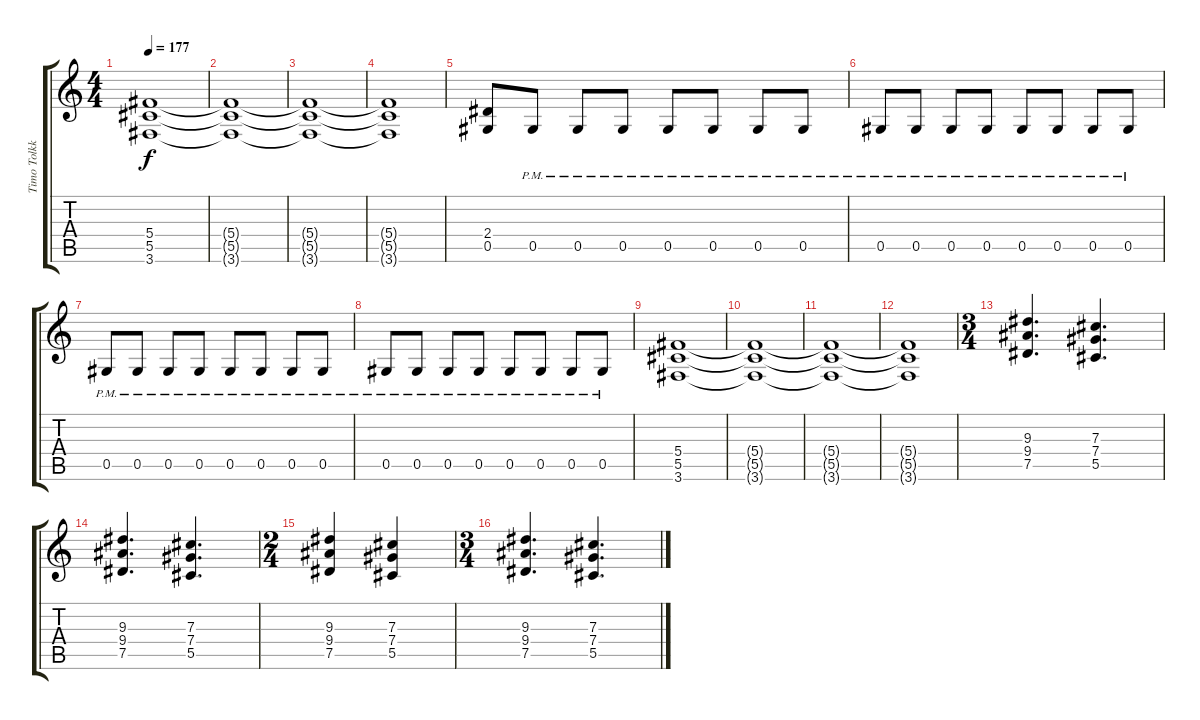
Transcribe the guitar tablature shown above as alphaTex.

\track ("Timo Tolkki 1" "Timo Tolkk") {instrument distortionguitar}
\staff {score tabs}
\tuning (Eb4 Bb3 Gb3 Db3 Ab2 Eb2) {hide}
\ts (4 4)
\tempo 177
\clef g2
\ks c
(5.4 5.5 3.6).1{dy f} |
(5.4{t} 5.5{t} 3.6{t}).1 |
(5.4{t} 5.5{t} 3.6{t}).1 |
(5.4{t} 5.5{t} 3.6{t}).1 |
(2.4 0.5).8 0.5{pm}.8 0.5{pm}.8 0.5{pm}.8 0.5{pm}.8 0.5{pm}.8 0.5{pm}.8 0.5{pm}.8 |
0.5{pm}.8 0.5{pm}.8 0.5{pm}.8 0.5{pm}.8 0.5{pm}.8 0.5{pm}.8 0.5{pm}.8 0.5{pm}.8 |
0.5{pm}.8 0.5{pm}.8 0.5{pm}.8 0.5{pm}.8 0.5{pm}.8 0.5{pm}.8 0.5{pm}.8 0.5{pm}.8 |
0.5{pm}.8 0.5{pm}.8 0.5{pm}.8 0.5{pm}.8 0.5{pm}.8 0.5{pm}.8 0.5{pm}.8 0.5{pm}.8 |
(5.4 5.5 3.6).1 |
(5.4{t} 5.5{t} 3.6{t}).1 |
(5.4{t} 5.5{t} 3.6{t}).1 |
(5.4{t} 5.5{t} 3.6{t}).1 |
\ts (3 4)
(9.3 9.4 7.5).4{d} (7.3 7.4 5.5).4{d} |
(9.3 9.4 7.5).4{d} (7.3 7.4 5.5).4{d} |
\ts (2 4)
(9.3 9.4 7.5).4 (7.3 7.4 5.5).4 |
\ts (3 4)
(9.3 9.4 7.5).4{d} (7.3 7.4 5.5).4{d}
